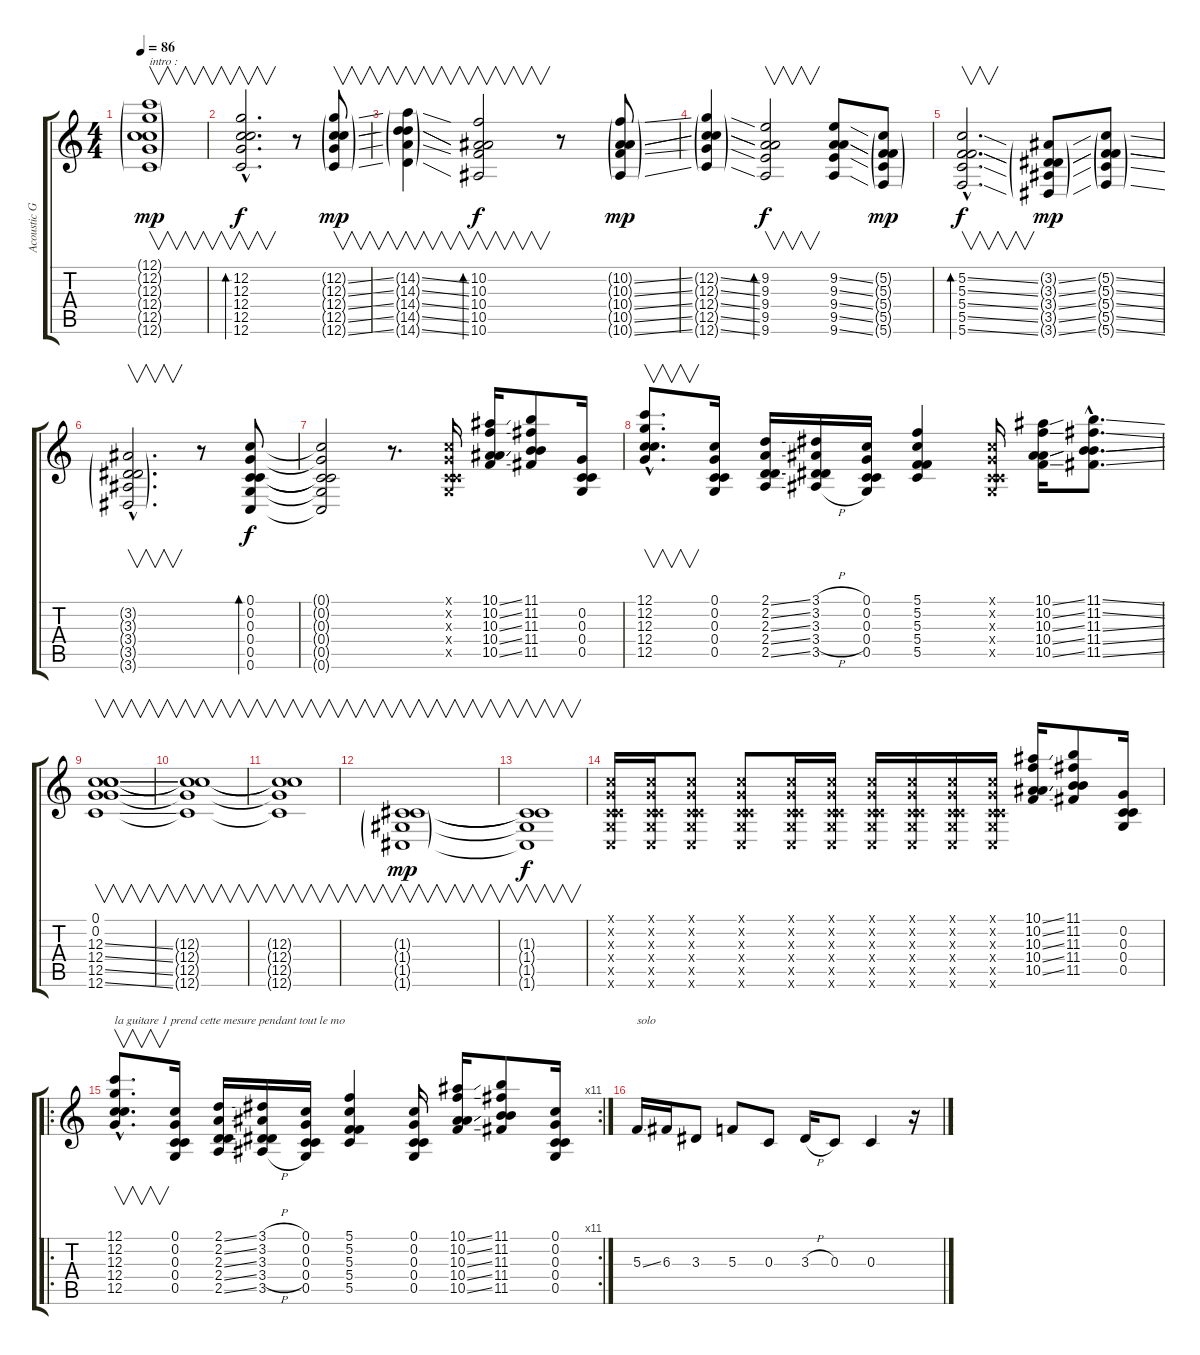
\track ("Acoustic Guitar" "Acoustic G") {instrument acousticguitarnylon}
\staff {score tabs}
\tuning (C4 G3 C3 C3 G2 C2) {hide}
\ts (4 4)
\tempo 86
\clef g2
\ks c
(12.1{g} 12.2{g} 12.3{g} 12.4{g} 12.5{g} 12.6{g}).1{v txt "intro :" dy mp instrument acousticguitarnylon} |
(12.2{hac} 12.3{hac} 12.4{hac} 12.5{hac} 12.6{hac}).2{v d bd 480 dy f} r.8 (12.2{ss g} 12.3{ss g} 12.4{ss g} 12.5{ss g} 12.6{ss g}).8{v dy mp} |
(14.2{ss g} 14.3{ss g} 14.4{ss g} 14.5{ss g} 14.6{ss g}).4{v} (10.2 10.3 10.4 10.5 10.6).2{v bd 480 dy f} r.8 (10.2{ss g} 10.3{ss g} 10.4{ss g} 10.5{ss g} 10.6{ss g}).8{dy mp} |
(12.2{ss g} 12.3{ss g} 12.4{ss g} 12.5{ss g} 12.6{ss g}).4 (9.2 9.3 9.4 9.5 9.6).2{v bd 480 dy f} (9.2{ss} 9.3{ss} 9.4{ss} 9.5{ss} 9.6{ss}).8 (5.2{g} 5.3{g} 5.4{g} 5.5{g} 5.6{g}).8{dy mp} |
(5.2{ss hac} 5.3{ss hac} 5.4{ss hac} 5.5{ss hac} 5.6{ss hac}).2{v d bd 480 dy f} (3.2{ss g} 3.3{ss g} 3.4{ss g} 3.5{ss g} 3.6{ss g}).8{dy mp} (5.2{ss g} 5.3{ss g} 5.4{ss g} 5.5{ss g} 5.6{ss g}).8 |
(3.2{g hac} 3.3{g hac} 3.4{g hac} 3.5{g hac} 3.6{g hac}).2{v d} r.8 (0.1 0.2 0.3 0.4 0.5 0.6).8{bd 480 dy f} |
(0.1{t} 0.2{t} 0.3{t} 0.4{t} 0.5{t} 0.6{t}).2 r.8{d} (0.1{x} 0.2{x} 0.3{x} 0.4{x} 0.5{x}).16 (10.1{ss} 10.2{ss} 10.3{ss} 10.4{ss} 10.5{ss}).16 (11.1 11.2 11.3 11.4 11.5).8 (0.2 0.3 0.4 0.5).16 |
(12.1{hac} 12.2{hac} 12.3{hac} 12.4{hac} 12.5{hac}).8{v d} (0.1 0.2 0.3 0.4 0.5).16 (2.1{ss} 2.2{ss} 2.3{ss} 2.4{ss} 2.5{ss}).16 (3.1{h} 3.2{h} 3.3{h} 3.4{h} 3.5{h}).16 (0.1 0.2 0.3 0.4 0.5).16 (5.1 5.2 5.3 5.4 5.5).4 (0.1{x} 0.2{x} 0.3{x} 0.4{x} 0.5{x}).16 (10.1{ss} 10.2{ss} 10.3{ss} 10.4{ss} 10.5{ss}).16 (11.1{ss hac} 11.2{ss hac} 11.3{ss hac} 11.4{ss hac} 11.5{ss hac}).8{d} |
(0.1 0.2 12.3{ss} 12.4{ss} 12.5{ss} 12.6{ss}).1{v} |
(12.3{t} 12.4{t} 12.5{t} 12.6{t}).1{v} |
(12.3{t} 12.4{t} 12.5{t} 12.6{t}).1{v} |
(1.3{g} 1.4{g} 1.5{g} 1.6{g}).1{v dy mp} |
(1.3{t} 1.4{t} 1.5{t} 1.6{t}).1{v dy f} |
(0.1{x} 0.2{x} 0.3{x} 0.4{x} 0.5{x} 0.6{x}).16 (0.1{x} 0.2{x} 0.3{x} 0.4{x} 0.5{x} 0.6{x}).16 (0.1{x} 0.2{x} 0.3{x} 0.4{x} 0.5{x} 0.6{x}).8 (0.1{x} 0.2{x} 0.3{x} 0.4{x} 0.5{x} 0.6{x}).8 (0.1{x} 0.2{x} 0.3{x} 0.4{x} 0.5{x} 0.6{x}).16 (0.1{x} 0.2{x} 0.3{x} 0.4{x} 0.5{x} 0.6{x}).16 (0.1{x} 0.2{x} 0.3{x} 0.4{x} 0.5{x} 0.6{x}).16 (0.1{x} 0.2{x} 0.3{x} 0.4{x} 0.5{x} 0.6{x}).16 (0.1{x} 0.2{x} 0.3{x} 0.4{x} 0.5{x} 0.6{x}).16 (0.1{x} 0.2{x} 0.3{x} 0.4{x} 0.5{x} 0.6{x}).16 (10.1{ss} 10.2{ss} 10.3{ss} 10.4{ss} 10.5{ss}).16 (11.1 11.2 11.3 11.4 11.5).8 (0.2 0.3 0.4 0.5).16 |
\ro
\rc 11
(12.1{hac} 12.2{hac} 12.3{hac} 12.4{hac} 12.5{hac}).8{v d txt "la guitare 1 prend cette mesure pendant tout le mo"} (0.1 0.2 0.3 0.4 0.5).16 (2.1{ss} 2.2{ss} 2.3{ss} 2.4{ss} 2.5{ss}).16 (3.1{h} 3.2{h} 3.3{h} 3.4{h} 3.5{h}).16 (0.1 0.2 0.3 0.4 0.5).16 (5.1 5.2 5.3 5.4 5.5).4 (0.1 0.2 0.3 0.4 0.5).16 (10.1{ss} 10.2{ss} 10.3{ss} 10.4{ss} 10.5{ss}).16 (11.1 11.2 11.3 11.4 11.5).8 (0.1 0.2 0.3 0.4 0.5).16 |
5.3{ss}.16{txt "solo"} 6.3.16 3.3.8 5.3.8 0.3.8 3.3{h}.16 0.3.8 0.3.4 r.16
